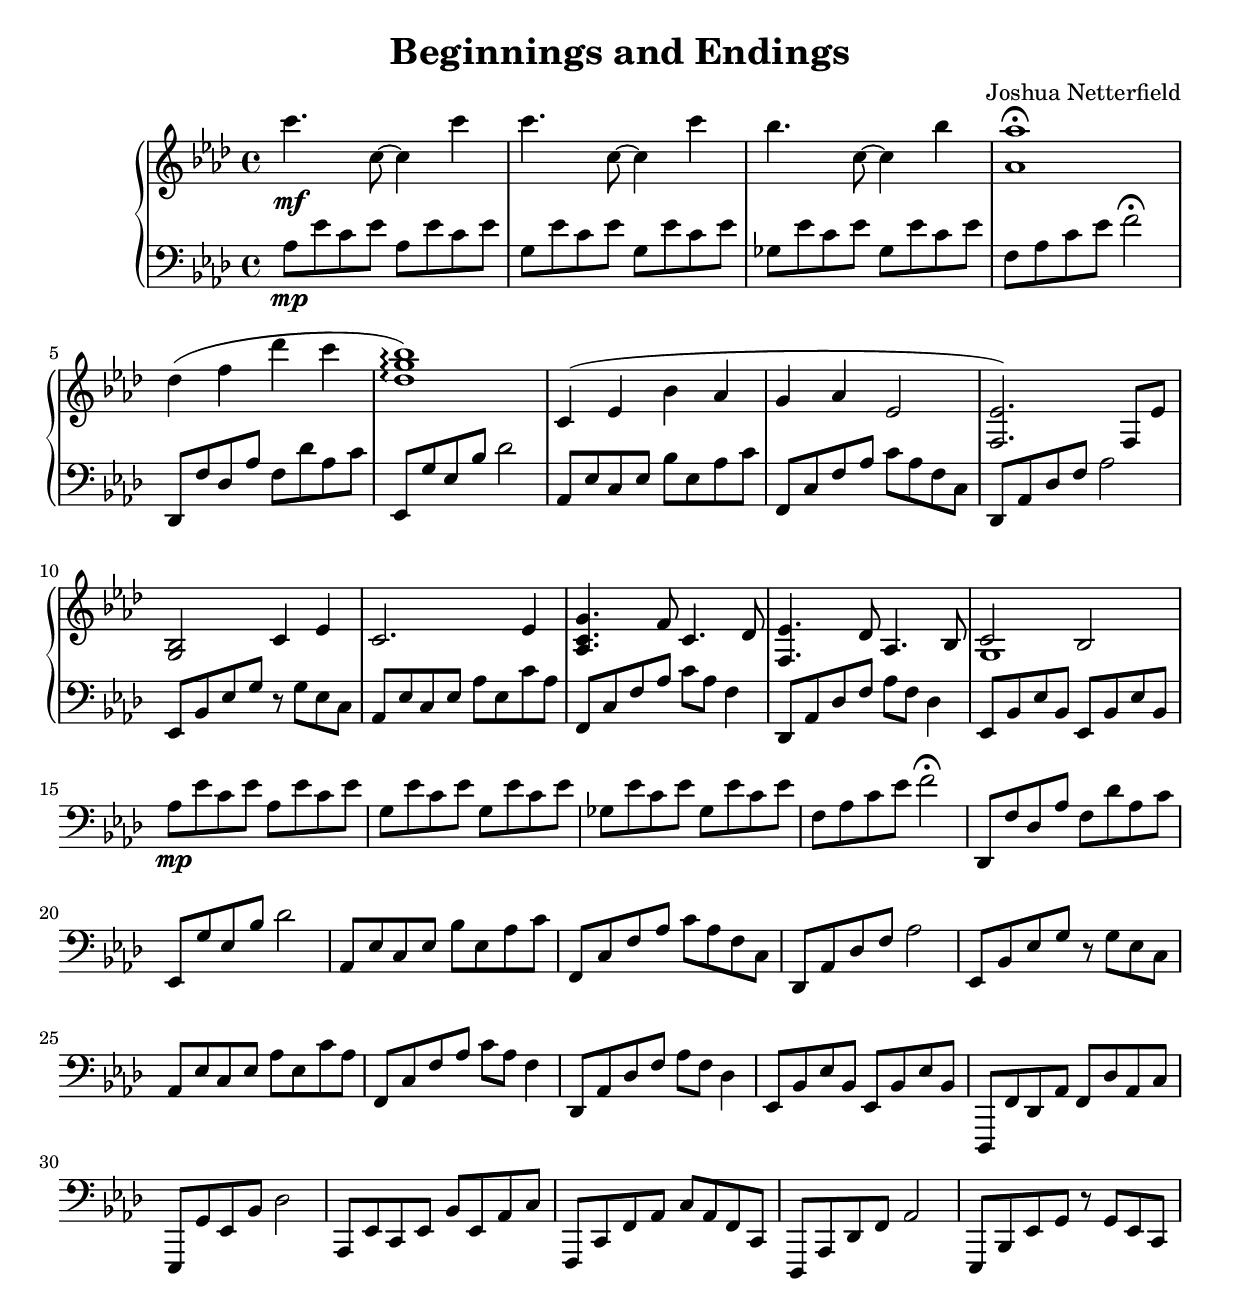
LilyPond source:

\version "2.18.2"

\header {
  title = "Beginnings and Endings"
  composer = "Joshua Netterfield"
}

upper = \relative c {
  \clef treble
  \key aes \major
  \time 4/4
  c'''4.\mf c,8 ~ c4 c' | 
  c4.    c,8 ~ c4 c' |
  bes4.  c,8 ~ c4 bes' |
  <aes aes,>1 \fermata |
  des,4( f des' c |
  <des, g bes>1 \arpeggio) |

  c,4 ( ees bes' aes |
  g aes ees2 |
  <ees f,>2.) f,8 ees' |
  <g, bes>2 c4 ees |

  c2. ees4 |
  <g c, aes>4. f8 c4.  des8 |
  <ees f,>4. des8 aes4. bes8 |
  << {c2 bes} \\ {g1} >>
}

lower = \relative c {
  \clef bass
  \key aes \major

  aes'8\mp ees' c ees aes, ees' c ees |
  g,   ees' c ees g,   ees' c ees |
  ges, ees' c ees ges, ees' c ees |
  f, aes c ees f2 \fermata |

  des,,8 f' des aes' f des' aes c |
  ees,, g' ees bes' des2 |

  aes,8 ees' c ees bes' ees, aes c |
  f,,8 c' f aes c aes f c |
  des,8 aes' des f aes2 |
  ees,8 bes' ees g r g ees c |

  aes8 ees' c ees aes ees c' aes |
  f,8 c' f aes c aes f4 |
  des,8 aes' des f aes f des4 |
  ees,8 bes' ees bes ees, bes' ees bes |

  aes'8\mp ees' c ees aes, ees' c ees |
  g,   ees' c ees g,   ees' c ees |
  ges, ees' c ees ges, ees' c ees |
  f, aes c ees f2 \fermata |

  des,,8 f' des aes' f des' aes c |
  ees,, g' ees bes' des2 |

  aes,8 ees' c ees bes' ees, aes c |
  f,,8 c' f aes c aes f c |
  des,8 aes' des f aes2 |
  ees,8 bes' ees g r g ees c |

  aes8 ees' c ees aes ees c' aes |
  f,8 c' f aes c aes f4 |
  des,8 aes' des f aes f des4 |
  ees,8 bes' ees bes ees, bes' ees bes |

  des,,8 f' des aes' f des' aes c |
  ees,, g' ees bes' des2 |

  aes,8 ees' c ees bes' ees, aes c |
  f,,8 c' f aes c aes f c |
  des,8 aes' des f aes2 |
  ees,8 bes' ees g r g ees c |
}

\score {
  \new PianoStaff <<
    \new Staff = "upper" \upper
    \new Staff = "lower" \lower
  >>
  \layout { }
  \midi { }
}
